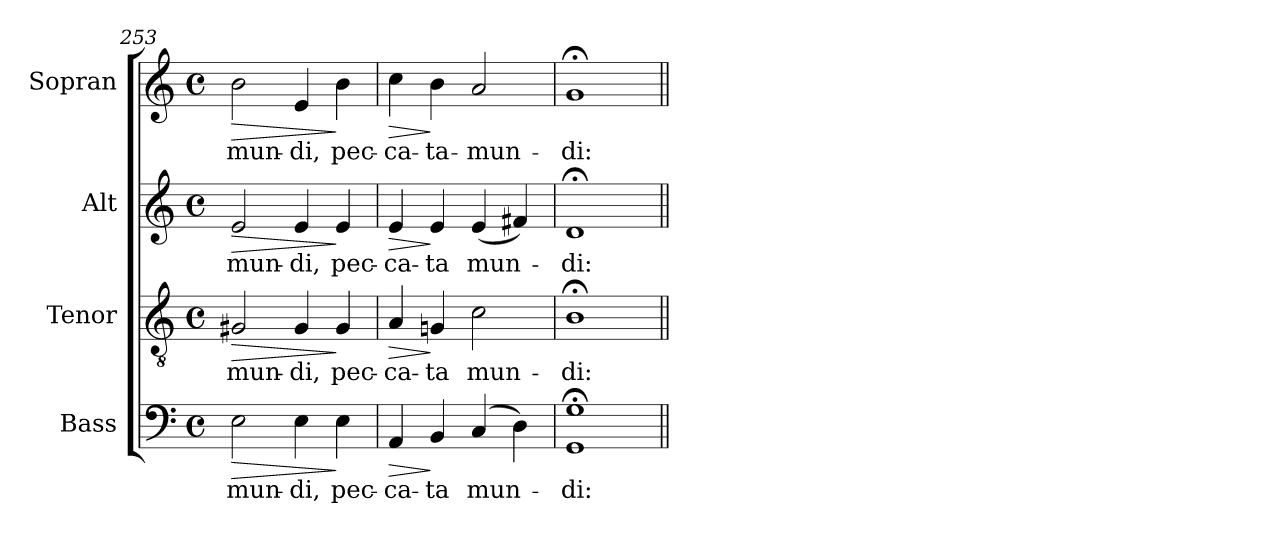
**kern	**text	**dynam	**kern	**text	**dynam	**kern	**text	**dynam	**kern	**text	**dynam
*part4	*part4	*part4	*part3	*part3	*part3	*part2	*part2	*part2	*part1	*part1	*part1
*staff4	*staff4	*staff4	*staff3	*staff3	*staff3	*staff2	*staff2	*staff2	*staff1	*staff1	*staff1
*I"Bass	*	*	*I"Tenor	*	*	*I"Alt	*	*	*I"Sopran	*	*
*I'B.	*	*	*I'T.	*	*	*I'A.	*	*	*I'S.	*	*
*clefF4	*	*	*clefGv2	*	*	*clefG2	*	*	*clefG2	*	*
*k[]	*	*	*k[]	*	*	*k[]	*	*	*k[]	*	*
*C:	*	*	*C:	*	*	*C:	*	*	*C:	*	*
*M4/4	*	*	*M4/4	*	*	*M4/4	*	*	*M4/4	*	*
*met(c)	*	*	*met(c)	*	*	*met(c)	*	*	*met(c)	*	*
=253	=253	=253	=253	=253	=253	=253	=253	=253	=253	=253	=253
!	!LO:LY:b	!LO:HP:b	!	!LO:LY:b	!LO:HP:b	!	!LO:LY:b	!LO:HP:b	!	!LO:LY:b	!LO:HP:b
2E\	mun-	>	2G#X/	mun-	>	2e/	mun-	>	2b\	mun-	>
!	!LO:LY:b	!	!	!LO:LY:b	!	!	!LO:LY:b	!	!	!LO:LY:b	!
4E\	-di,	.	4G#/	-di,	.	4e/	-di,	.	4e/	-di,	.
!	!LO:LY:b	!	!	!LO:LY:b	!	!	!LO:LY:b	!	!	!LO:LY:b	!
4E\	pec-	]	4G#/	pec-	]	4e/	pec-	]	4b\	pec-	]
=254	=254	=254	=254	=254	=254	=254	=254	=254	=254	=254	=254
!	!LO:LY:b	!LO:HP:b	!	!LO:LY:b	!LO:HP:b	!	!LO:LY:b	!LO:HP:b	!	!LO:LY:b	!LO:HP:b
4AA/	-ca-	>	4A/	-ca-	>	4e/	-ca-	>	4cc\	-ca-	>
!	!LO:LY:b	!	!	!LO:LY:b	!	!	!LO:LY:b	!	!	!LO:LY:b	!
4BB/	-ta	]	4Gn/	-ta	]	4e/	-ta	]	4b\	-ta-	]
!	!LO:LY:b	!	!	!LO:LY:b	!	!	!LO:LY:b	!	!	!LO:LY:b	!
(4C/	mun-	.	2c\	mun-	.	(<4e/	mun-	.	2a/	-mun-	.
4D\)	.	.	.	.	.	4f#X/)	.	.	.	.	.
=255	=255	=255	=255	=255	=255	=255	=255	=255	=255	=255	=255
!	!LO:LY:b	!	!	!LO:LY:b	!	!	!LO:LY:b	!	!	!LO:LY:b	!
1GG;< 1G;<	-di:	.	1B;<	-di:	.	1d;<	-di:	.	1g;<	-di:	.
=||	=||	=||	=||	=||	=||	=||	=||	=||	=||	=||	=||
*-	*-	*-	*-	*-	*-	*-	*-	*-	*-	*-	*-
